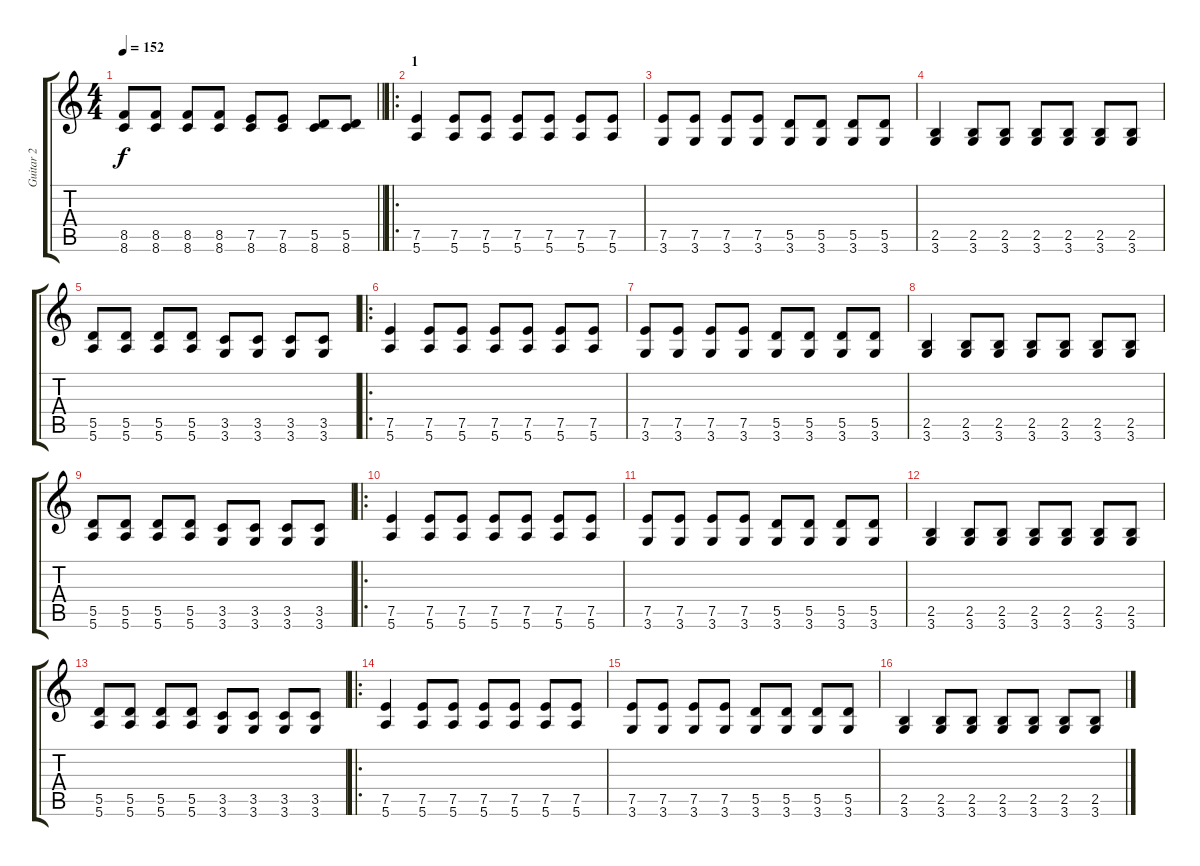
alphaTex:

\track ("Guitar 2" "Guitar 2") {instrument distortionguitar}
\staff {score tabs}
\tuning (E4 B3 G3 D3 A2 E2) {hide}
\ts (4 4)
\tempo 152
\clef g2
\barLineRight lightlight
\ks c
(8.5 8.6).8{dy f} (8.5 8.6).8 (8.5 8.6).8 (8.5 8.6).8 (7.5 8.6).8 (7.5 8.6).8 (5.5 8.6).8 (5.5 8.6).8 |
\ro
\section ("" "1")
(7.5 5.6).4 (7.5 5.6).8 (7.5 5.6).8 (7.5 5.6).8 (7.5 5.6).8 (7.5 5.6).8 (7.5 5.6).8 |
(7.5 3.6).8 (7.5 3.6).8 (7.5 3.6).8 (7.5 3.6).8 (5.5 3.6).8 (5.5 3.6).8 (5.5 3.6).8 (5.5 3.6).8 |
(2.5 3.6).4 (2.5 3.6).8 (2.5 3.6).8 (2.5 3.6).8 (2.5 3.6).8 (2.5 3.6).8 (2.5 3.6).8 |
(5.5 5.6).8 (5.5 5.6).8 (5.5 5.6).8 (5.5 5.6).8 (3.5 3.6).8 (3.5 3.6).8 (3.5 3.6).8 (3.5 3.6).8 |
\ro
(7.5 5.6).4 (7.5 5.6).8 (7.5 5.6).8 (7.5 5.6).8 (7.5 5.6).8 (7.5 5.6).8 (7.5 5.6).8 |
(7.5 3.6).8 (7.5 3.6).8 (7.5 3.6).8 (7.5 3.6).8 (5.5 3.6).8 (5.5 3.6).8 (5.5 3.6).8 (5.5 3.6).8 |
(2.5 3.6).4 (2.5 3.6).8 (2.5 3.6).8 (2.5 3.6).8 (2.5 3.6).8 (2.5 3.6).8 (2.5 3.6).8 |
(5.5 5.6).8 (5.5 5.6).8 (5.5 5.6).8 (5.5 5.6).8 (3.5 3.6).8 (3.5 3.6).8 (3.5 3.6).8 (3.5 3.6).8 |
\ro
(7.5 5.6).4 (7.5 5.6).8 (7.5 5.6).8 (7.5 5.6).8 (7.5 5.6).8 (7.5 5.6).8 (7.5 5.6).8 |
(7.5 3.6).8 (7.5 3.6).8 (7.5 3.6).8 (7.5 3.6).8 (5.5 3.6).8 (5.5 3.6).8 (5.5 3.6).8 (5.5 3.6).8 |
(2.5 3.6).4 (2.5 3.6).8 (2.5 3.6).8 (2.5 3.6).8 (2.5 3.6).8 (2.5 3.6).8 (2.5 3.6).8 |
(5.5 5.6).8 (5.5 5.6).8 (5.5 5.6).8 (5.5 5.6).8 (3.5 3.6).8 (3.5 3.6).8 (3.5 3.6).8 (3.5 3.6).8 |
\ro
(7.5 5.6).4 (7.5 5.6).8 (7.5 5.6).8 (7.5 5.6).8 (7.5 5.6).8 (7.5 5.6).8 (7.5 5.6).8 |
(7.5 3.6).8 (7.5 3.6).8 (7.5 3.6).8 (7.5 3.6).8 (5.5 3.6).8 (5.5 3.6).8 (5.5 3.6).8 (5.5 3.6).8 |
(2.5 3.6).4 (2.5 3.6).8 (2.5 3.6).8 (2.5 3.6).8 (2.5 3.6).8 (2.5 3.6).8 (2.5 3.6).8
